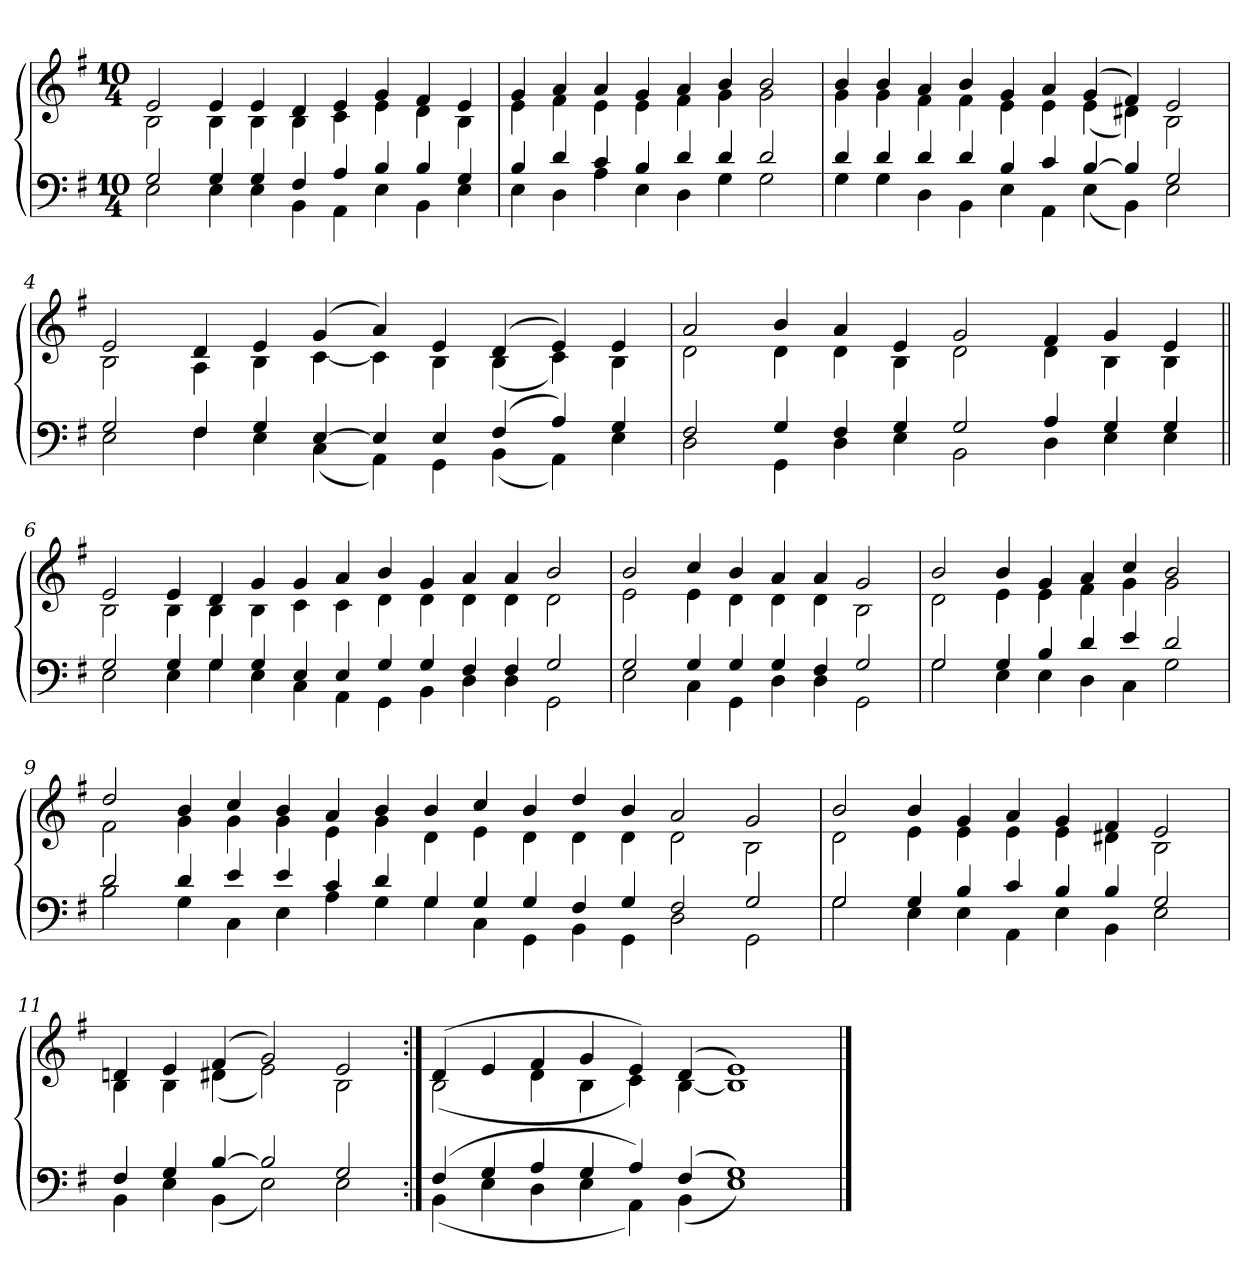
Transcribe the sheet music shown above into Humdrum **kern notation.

**kern	**kern
*part1	*part1
*staff2	*staff1
*clefF4	*clefG2
*k[f#]	*k[f#]
*e:	*e:
*M10/4	*M10/4
=1	=1
*^	*^
2G	2E	2e	2B
4G	4E	4e	4B
4G	4E	4e	4B
4F#	4BB	4d	4B
4A	4AA	4e	4c
4B	4E	4g	4e
4B	4BB	4f#	4d
4G	4E	4e	4B
=2	=2	=2	=2
4B	4E	4g	4e
4d	4D	4a	4f#
4c	4A	4a	4e
4B	4E	4g	4e
4d	4D	4a	4f#
4d	4G	4b	4g
2d	2G	2b	2g
=3	=3	=3	=3
4d	4G	4b	4g
4d	4G	4b	4g
4d	4D	4a	4f#
4d	4BB	4b	4f#
4B	4E	4g	4e
4c	4AA	4a	4e
[4B	(4E	(4g	(4e
4B]	4BB)	4f#)	4d#i)
2G	2E	2e	2B
=4	=4	=4	=4
2G	2E	2e	2B
4F#	4F#	4d	4A
4G	4E	4e	4B
[4E	(4C	(4g	[4c
4E]	4AA)	4a)	4c]
4E	4GG	4e	4B
(4F#	(4BB	(4d	(4B
4A)	4AA)	4e)	4c)
4G	4E	4e	4B
=5	=5	=5	=5
2F#	2D	2a	2d
4G	4GG	4b	4d
4F#	4D	4a	4d
4G	4E	4e	4B
2G	2BB	2g	2d
4A	4D	4f#	4d
4G	4E	4g	4B
4G	4E	4e	4B
=6||	=6||	=6||	=6||
2G	2E	2e	2B
4G	4E	4e	4B
4G	4G	4d	4B
4G	4E	4g	4B
4E	4C	4g	4c
4E	4AA	4a	4c
4G	4GG	4b	4d
4G	4BB	4g	4d
4F#	4D	4a	4d
4F#	4D	4a	4d
2G	2GG	2b	2d
=7	=7	=7	=7
2G	2E	2b	2e
4G	4C	4cc	4e
4G	4GG	4b	4d
4G	4D	4a	4d
4F#	4D	4a	4d
2G	2GG	2g	2B
=8	=8	=8	=8
2G	2G	2b	2d
4G	4E	4b	4e
4B	4E	4g	4e
4d	4D	4a	4f#
4e	4C	4cc	4g
2d	2G	2b	2g
=9	=9	=9	=9
2d	2B	2dd	2f#
4d	4G	4b	4g
4e	4C	4cc	4g
4e	4E	4b	4g
4c	4A	4a	4e
4d	4G	4b	4g
4G	4G	4b	4d
4G	4C	4cc	4e
4G	4GG	4b	4d
4F#	4BB	4dd	4d
4G	4GG	4b	4d
2F#	2D	2a	2d
2G	2GG	2g	2B
=10	=10	=10	=10
2G	2G	2b	2d
4G	4E	4b	4e
4B	4E	4g	4e
4c	4AA	4a	4e
4B	4E	4g	4e
4B	4BB	4f#	4d#X
2G	2E	2e	2B
=11	=11	=11	=11
4F#	4BB	4dn	4B
4G	4E	4e	4B
[4B	(4BB	(4f#	(4d#X
2B]	2E)	2g)	2e)
2G	2E	2e	2B
=12:|!	=12:|!	=12:|!	=12:|!
(4F#	(4BB	(4d	(2B
4G	4E	4e	.
4A	4D	4f#	4d
4G	4E	4g	4B
4A)	4AA)	4e)	4c)
(4F#	(4BB	(4d	[4B
1G)	1E)	1e)	1B]
*v	*v	*	*
*	*v	*v
==	==
*-	*-
